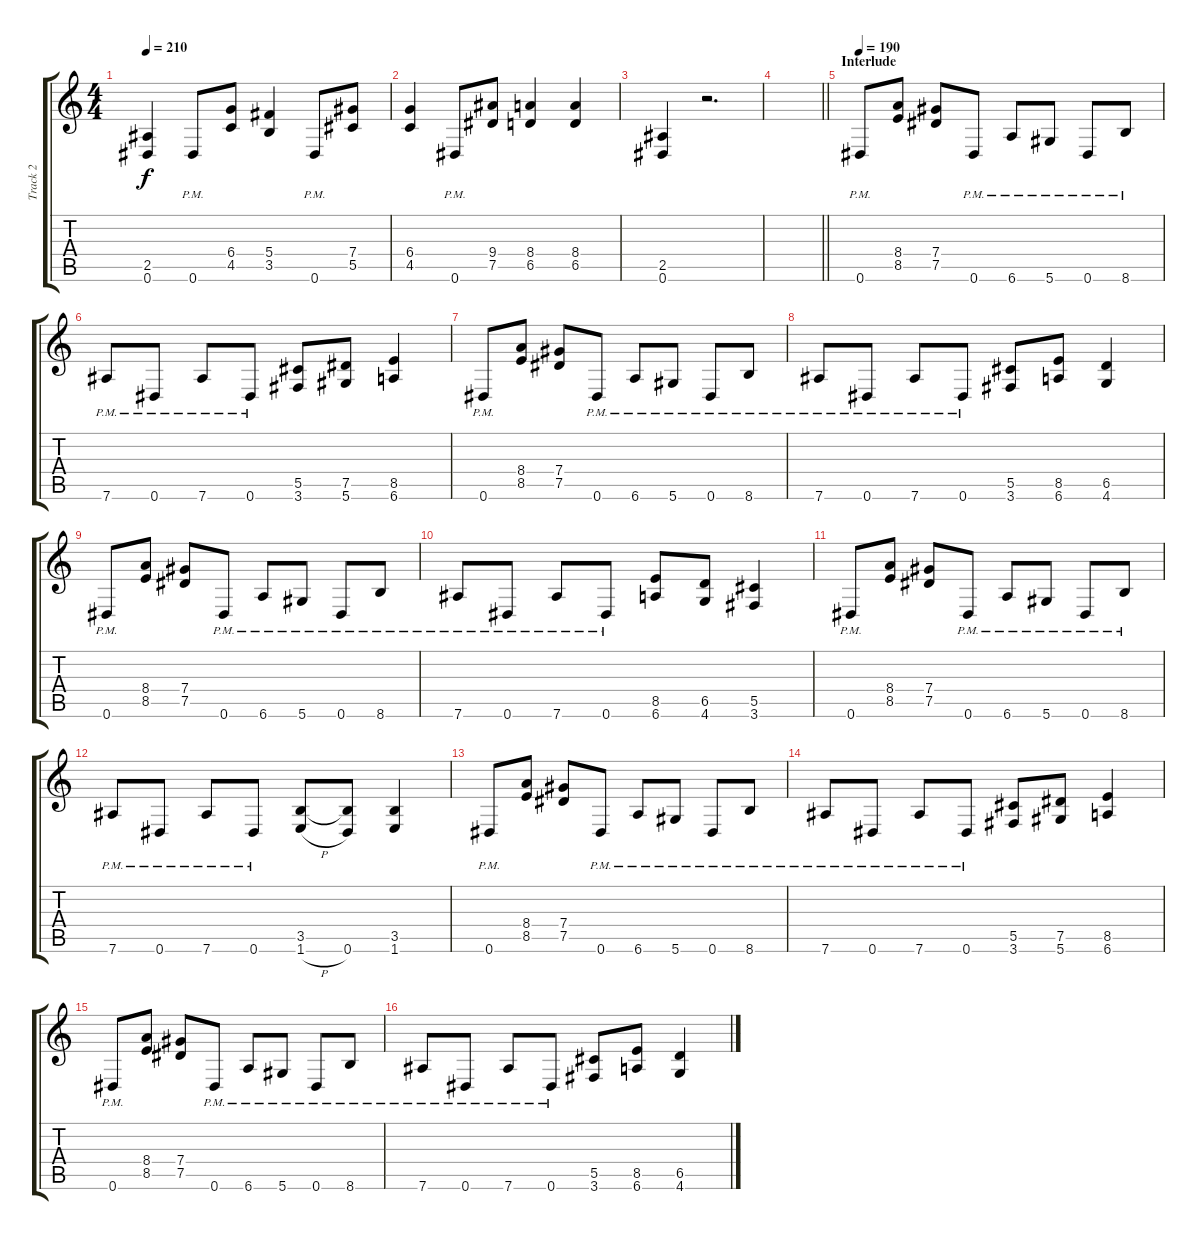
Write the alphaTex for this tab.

\track ("Track 2" "Track 2") {instrument distortionguitar}
\staff {score tabs}
\tuning (Eb4 Bb3 Gb3 Db3 Ab2 Eb2) {hide}
\ts (4 4)
\tempo 210
\clef g2
\ks c
(2.5 0.6).4{dy f} 0.6{pm}.8 (6.4 4.5).8 (5.4 3.5).4 0.6{pm}.8 (7.4 5.5).8 |
(6.4 4.5).4 0.6{pm}.8 (9.4 7.5).8 (8.4 6.5).4 (8.4 6.5).4 |
(2.5 0.6).4 r.2{d} |
\barLineRight lightlight
|
\section ("" "Interlude")
\tempo 190
0.6{pm}.8 (8.4 8.5).8 (7.4 7.5).8 0.6{pm}.8 6.6{pm}.8 5.6{pm}.8 0.6{pm}.8 8.6{pm}.8 |
7.6{pm}.8 0.6{pm}.8 7.6{pm}.8 0.6{pm}.8 (5.5 3.6).8 (7.5 5.6).8 (8.5 6.6).4 |
0.6{pm}.8 (8.4 8.5).8 (7.4 7.5).8 0.6{pm}.8 6.6{pm}.8 5.6{pm}.8 0.6{pm}.8 8.6{pm}.8 |
7.6{pm}.8 0.6{pm}.8 7.6{pm}.8 0.6{pm}.8 (5.5 3.6).8 (8.5 6.6).8 (6.5 4.6).4 |
0.6{pm}.8 (8.4 8.5).8 (7.4 7.5).8 0.6{pm}.8 6.6{pm}.8 5.6{pm}.8 0.6{pm}.8 8.6{pm}.8 |
7.6{pm}.8 0.6{pm}.8 7.6{pm}.8 0.6{pm}.8 (8.5 6.6).8 (6.5 4.6).8 (5.5 3.6).4 |
0.6{pm}.8 (8.4 8.5).8 (7.4 7.5).8 0.6{pm}.8 6.6{pm}.8 5.6{pm}.8 0.6{pm}.8 8.6{pm}.8 |
7.6{pm}.8 0.6{pm}.8 7.6{pm}.8 0.6{pm}.8 (3.5 1.6{h}).8 (3.5{t} 0.6).8 (3.5 1.6).4 |
0.6{pm}.8 (8.4 8.5).8 (7.4 7.5).8 0.6{pm}.8 6.6{pm}.8 5.6{pm}.8 0.6{pm}.8 8.6{pm}.8 |
7.6{pm}.8 0.6{pm}.8 7.6{pm}.8 0.6{pm}.8 (5.5 3.6).8 (7.5 5.6).8 (8.5 6.6).4 |
0.6{pm}.8 (8.4 8.5).8 (7.4 7.5).8 0.6{pm}.8 6.6{pm}.8 5.6{pm}.8 0.6{pm}.8 8.6{pm}.8 |
7.6{pm}.8 0.6{pm}.8 7.6{pm}.8 0.6{pm}.8 (5.5 3.6).8 (8.5 6.6).8 (6.5 4.6).4
